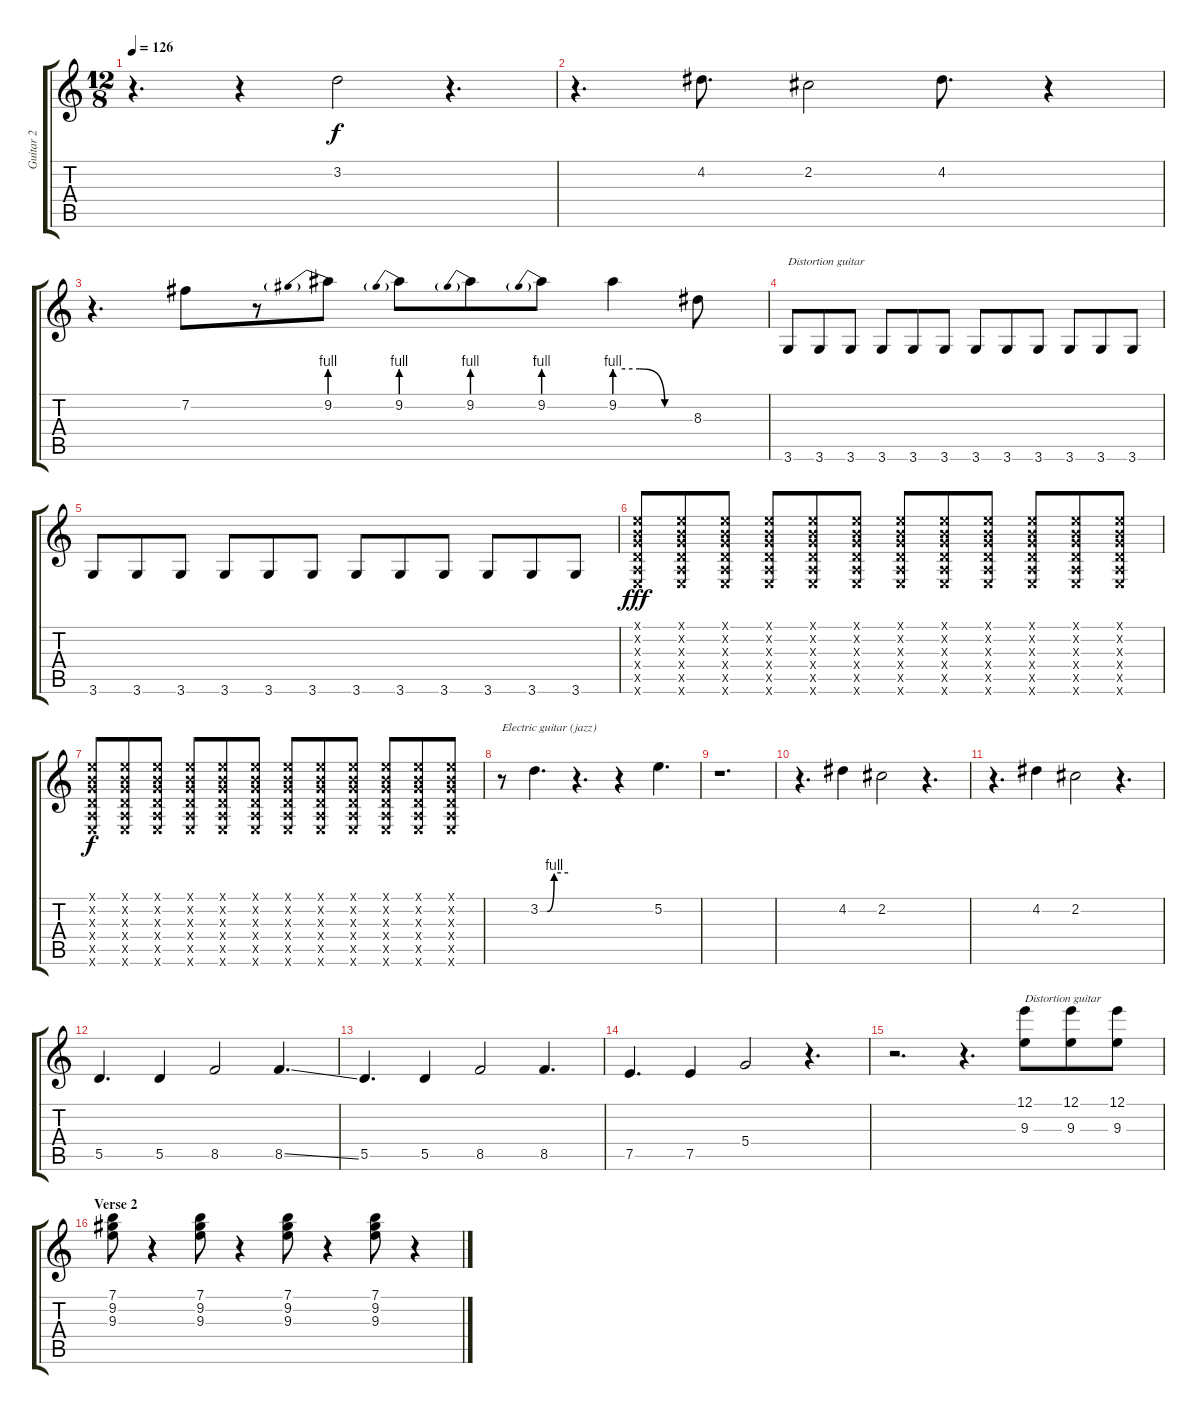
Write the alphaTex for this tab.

\track ("Guitar 2" "Guitar 2") {instrument distortionguitar}
\staff {score tabs}
\tuning (E4 B3 G3 D3 A2 E2) {hide}
\ts (12 8)
\tempo 126
\clef g2
\ks c
r.4{d dy f} r.4 3.2.2 r.4{d} |
r.4{d} 4.2.8{d} 2.2.2 4.2.8{d} r.4 |
r.4{d} 7.2.8 r.8 9.2{be (prebend 0 4 60 4)}.8 9.2{be (prebend 0 4 60 4)}.8 9.2{be (prebend 0 4 60 4)}.8 9.2{be (prebend 0 4 60 4)}.8 9.2{be (custom 0 4 20 4 40 0 60 0)}.4 8.3.8 |
3.6.8{txt "Distortion guitar" instrument distortionguitar} 3.6.8 3.6.8 3.6.8 3.6.8 3.6.8 3.6.8 3.6.8 3.6.8 3.6.8 3.6.8 3.6.8 |
3.6.8 3.6.8 3.6.8 3.6.8 3.6.8 3.6.8 3.6.8 3.6.8 3.6.8 3.6.8 3.6.8 3.6.8 |
(0.1{x} 0.2{x} 0.3{x} 0.4{x} 0.5{x} 0.6{x}).8{dy fff} (0.1{x} 0.2{x} 0.3{x} 0.4{x} 0.5{x} 0.6{x}).8 (0.1{x} 0.2{x} 0.3{x} 0.4{x} 0.5{x} 0.6{x}).8 (0.1{x} 0.2{x} 0.3{x} 0.4{x} 0.5{x} 0.6{x}).8 (0.1{x} 0.2{x} 0.3{x} 0.4{x} 0.5{x} 0.6{x}).8 (0.1{x} 0.2{x} 0.3{x} 0.4{x} 0.5{x} 0.6{x}).8 (0.1{x} 0.2{x} 0.3{x} 0.4{x} 0.5{x} 0.6{x}).8 (0.1{x} 0.2{x} 0.3{x} 0.4{x} 0.5{x} 0.6{x}).8 (0.1{x} 0.2{x} 0.3{x} 0.4{x} 0.5{x} 0.6{x}).8 (0.1{x} 0.2{x} 0.3{x} 0.4{x} 0.5{x} 0.6{x}).8 (0.1{x} 0.2{x} 0.3{x} 0.4{x} 0.5{x} 0.6{x}).8 (0.1{x} 0.2{x} 0.3{x} 0.4{x} 0.5{x} 0.6{x}).8 |
(0.1{x} 0.2{x} 0.3{x} 0.4{x} 0.5{x} 0.6{x}).8{dy f} (0.1{x} 0.2{x} 0.3{x} 0.4{x} 0.5{x} 0.6{x}).8 (0.1{x} 0.2{x} 0.3{x} 0.4{x} 0.5{x} 0.6{x}).8 (0.1{x} 0.2{x} 0.3{x} 0.4{x} 0.5{x} 0.6{x}).8 (0.1{x} 0.2{x} 0.3{x} 0.4{x} 0.5{x} 0.6{x}).8 (0.1{x} 0.2{x} 0.3{x} 0.4{x} 0.5{x} 0.6{x}).8 (0.1{x} 0.2{x} 0.3{x} 0.4{x} 0.5{x} 0.6{x}).8 (0.1{x} 0.2{x} 0.3{x} 0.4{x} 0.5{x} 0.6{x}).8 (0.1{x} 0.2{x} 0.3{x} 0.4{x} 0.5{x} 0.6{x}).8 (0.1{x} 0.2{x} 0.3{x} 0.4{x} 0.5{x} 0.6{x}).8 (0.1{x} 0.2{x} 0.3{x} 0.4{x} 0.5{x} 0.6{x}).8 (0.1{x} 0.2{x} 0.3{x} 0.4{x} 0.5{x} 0.6{x}).8 |
r.8{txt "Electric guitar (jazz)" instrument electricguitarjazz} 3.2{be (custom 0 0 15 0 30 4 60 4)}.4{d} r.4{d} r.4 5.2.4{d} |
r.1{d} |
r.4{d} 4.2.4 2.2.2 r.4{d} |
r.4{d} 4.2.4 2.2.2 r.4{d} |
5.5.4{d} 5.5.4 8.5.2 8.5{ss}.4{d} |
5.5.4{d} 5.5.4 8.5.2 8.5.4{d} |
7.5.4{d} 7.5.4 5.4.2 r.4{d} |
r.2{d} r.4{d} (12.1 9.3).8{txt "Distortion guitar" instrument distortionguitar} (12.1 9.3).8 (12.1 9.3).8 |
\section ("" "Verse 2")
(7.1 9.2 9.3).8 r.4 (7.1 9.2 9.3).8 r.4 (7.1 9.2 9.3).8 r.4 (7.1 9.2 9.3).8 r.4
